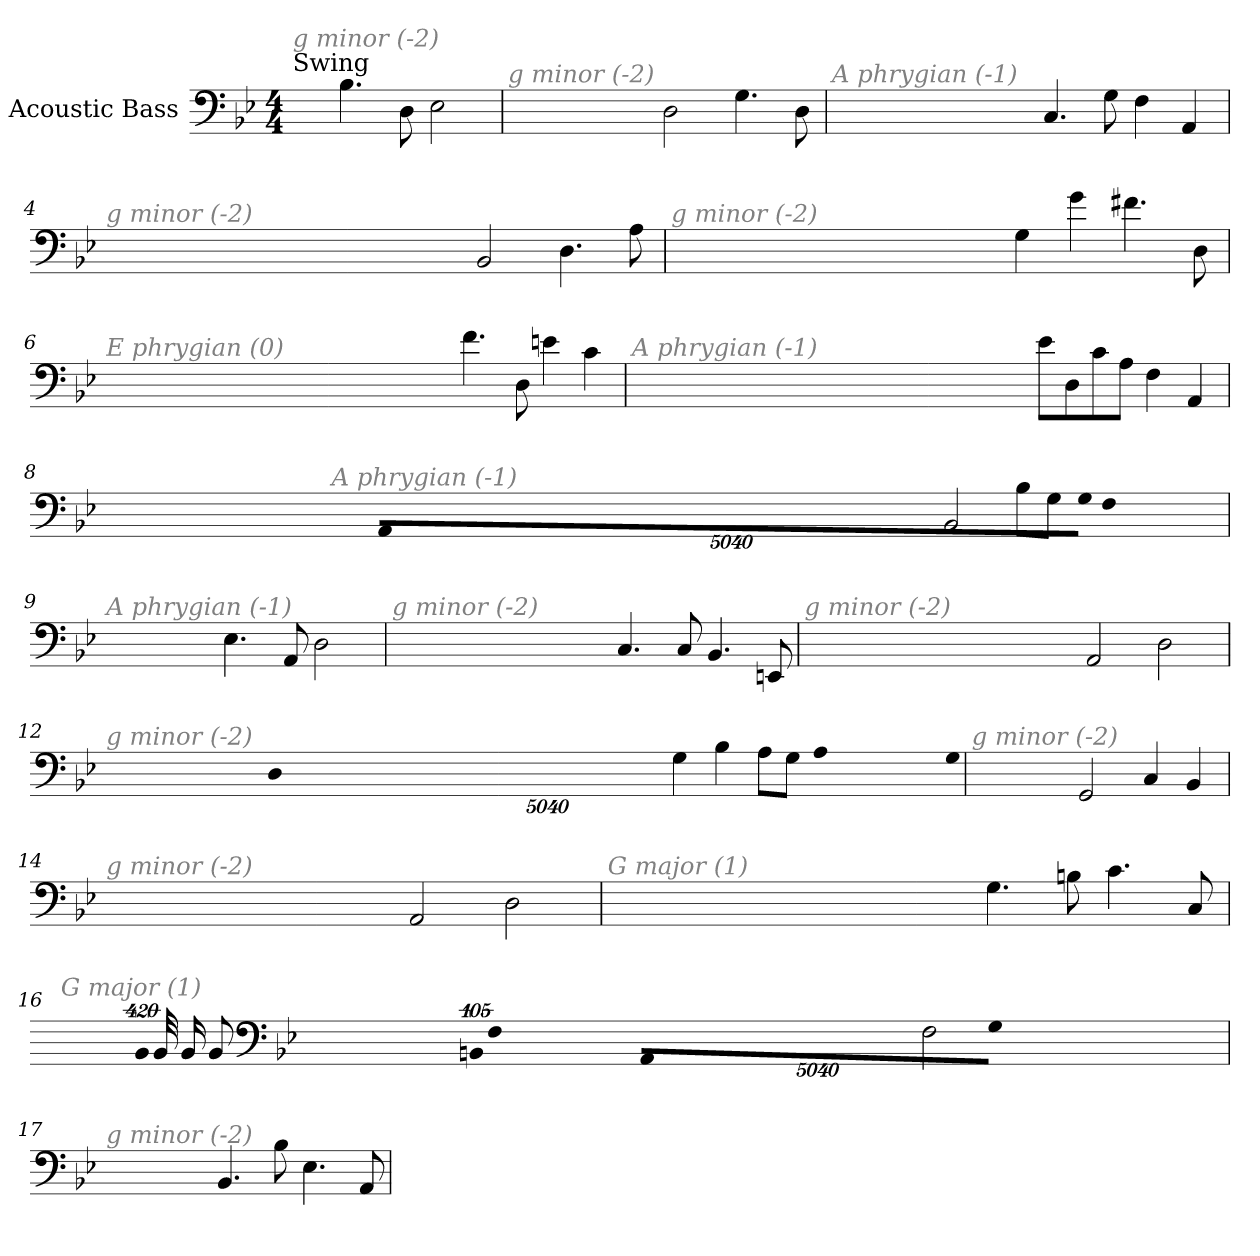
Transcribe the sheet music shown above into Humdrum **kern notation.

**kern
*part1
*staff1
*I"Acoustic Bass
*clefF4
*ITrd7c12
*k[b-e-]
*B-:
*M4/4
*MM140
=1
!LO:TX:a:t=Swing
!LO:TX:i:color=#808080:t=g minor (-2)
4.BB-
8DD
2EE-
=2
!LO:TX:i:color=#808080:t=g minor (-2)
2DD
4.GG
8DD
=3
!LO:TX:i:color=#808080:t=A phrygian (-1)
4.CC
8GG
4FF
4AAA
=4
!LO:TX:i:color=#808080:t=g minor (-2)
2BBB-
4.DD
8AA
=5
!LO:TX:i:color=#808080:t=g minor (-2)
4GG
4G
4.F#X
8DD
=6
!LO:TX:i:color=#808080:t=E phrygian (0)
4.F
8DD
4En
4C
=7
!LO:TX:i:color=#808080:t=A phrygian (-1)
8E-L
8DD
8C
8AAJ
4FF
4AAA
=8
!LO:TX:i:color=#808080:t=A phrygian (-1)
2BBB-
8BB-L
8GGJ
!LO:N:vis=8
40320%3347GGL
!LO:N:vis=8
40320%3347FF
!LO:N:vis=8
40320%3347AAAJ
=9
!LO:TX:i:color=#808080:t=A phrygian (-1)
4.EE-
8AAA
2DD
=10
!LO:TX:i:color=#808080:t=g minor (-2)
4.CC
8CC
4.BBB-
8EEEn
=11
!LO:TX:i:color=#808080:t=g minor (-2)
2AAA
2DD
=12
!LO:TX:i:color=#808080:t=g minor (-2)
4GG
4BB-
8AAL
8GGJ
!LO:N:vis=8
40320%3347AAL
!LO:N:vis=8
40320%3347GG
!LO:N:vis=8
40320%3347DDJ
=13
!LO:TX:i:color=#808080:t=g minor (-2)
2GGG
4CC
4BBB-
=14
!LO:TX:i:color=#808080:t=g minor (-2)
2AAA
2DD
=15
!LO:TX:i:color=#808080:t=G major (1)
4.GG
8BBn
4.C
8CC
=16
!LO:TX:i:color=#808080:t=G major (1)
2FF
!LO:N:vis=8
40320%3347GGL
!LO:N:vis=8
40320%3347FF
!LO:N:vis=8
40320%3347AAAJ
!LO:N:vis=1024
[13440%13BBBn
8BBB_
16BBB_
32BBB_
!LO:N:vis=1024%31
13440%407BBB]
=17
!LO:TX:i:color=#808080:t=g minor (-2)
4.BBB-
8BB-
4.EE-
8AAA
=
*-
